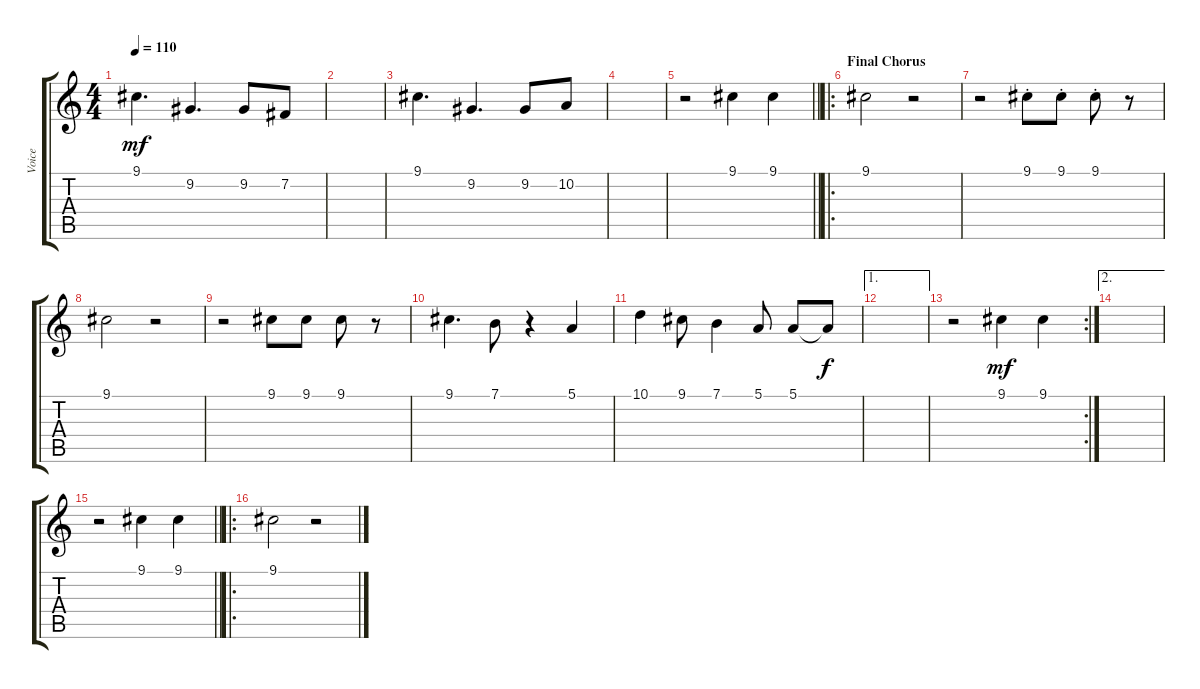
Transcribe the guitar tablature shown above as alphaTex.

\track ("Voice" "Voice") {instrument lead6voice}
\staff {score tabs}
\tuning (E4 B3 G3 D3 A2 E2) {hide}
\ts (4 4)
\tempo 110
\clef g2
\ks c
9.1.4{d dy mf} 9.2.4{d} 9.2.8 7.2.8 |
|
9.1.4{d} 9.2.4{d} 9.2.8 10.2.8 |
|
\barLineRight lightlight
r.2 9.1.4 9.1.4 |
\ro
\section ("" "Final Chorus")
9.1.2 r.2 |
r.2 9.1{st}.8 9.1{st}.8 9.1{st}.8 r.8 |
9.1.2 r.2 |
r.2 9.1.8 9.1.8 9.1.8 r.8 |
9.1.4{d} 7.1.8 r.4 5.1.4 |
10.1.4 9.1.8 7.1.4 5.1.8 5.1.8 5.1{t}.8{dy f} |
\ae 1
|
\rc 2
r.2 9.1.4{dy mf} 9.1.4 |
\ae 2
|
\barLineRight lightlight
r.2 9.1.4 9.1.4 |
\ro
9.1.2 r.2
